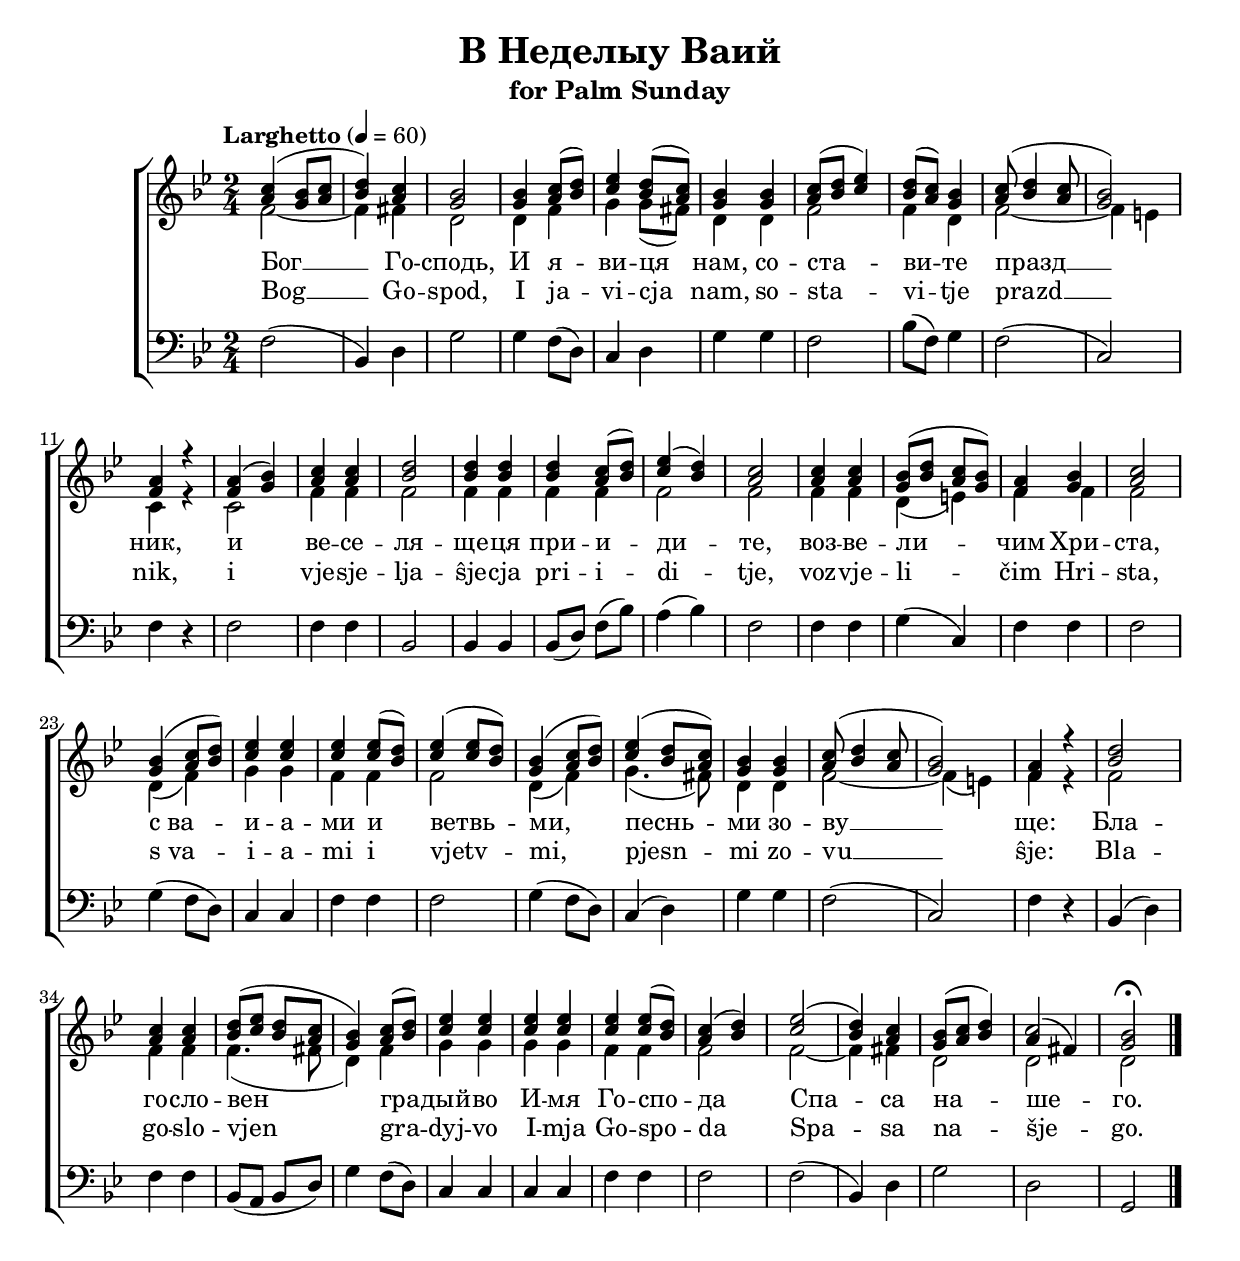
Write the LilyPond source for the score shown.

\version "2.18.2"

global = {
	\key g \minor
	\time 2/4
	\tempo Larghetto 4 = 60
}

\header {
	title = "В Неделыу Ваий" % - trans: For Palm Sunday
	subtitle = "for Palm Sunday"
	composer = ""
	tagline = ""
}

Cyrillic = \lyricmode {
	Бог __ Го -- сподь, И я -- ви -- ця нам,
	со -- ста -- ви -- те празд __ ник,
	и 
	ве -- се -- ля -- ще -- ця при -- и -- ди -- те,
	воз -- ве -- ли -- чим Хри -- ста,
	с_ва -- и -- а -- ми и ветвь -- ми,
	песнь -- ми зо -- ву __ ще:
	Бла -- го -- сло -- вен гра -- дый -- во И -- мя
	Го -- спо -- да Спа -- са на -- ше -- го.
}

Latin = \lyricmode {
	Bog __ Go -- spod, I ja -- vi -- cja nam,
	so -- sta -- vi -- tje prazd __ nik,
	i 
	vje -- sje -- lja -- ŝje -- cja pri -- i -- di -- tje,
	voz -- vje -- li -- čim Hri -- sta,
	s_va -- i -- a -- mi i vjetv -- mi,
	pjesn -- mi zo -- vu __ ŝje:
	Bla -- go -- slo -- vjen gra -- dyj -- vo I -- mja
	Go -- spo -- da Spa -- sa na -- šje -- go.
}

sopMusic = \relative {
	c''4 (bes8 c | d4) c | bes2 | bes4 c8 (d) | ees4 d8 (c) | bes4 bes | c8 (d ees4) | d8 (c) bes4 |
	c8 (d4 c8 | bes2) | a4 r | a(bes) | c c | d2 | d4 d | d c8 (d) |
	ees4 (d) | c2 | c4 c | bes8 (d c bes) | a4 bes | c2 | bes4 (c8 d) |
	ees4 ees | ees ees8 (d) | ees4 (ees8 d) | bes4 (c8 d) | ees4 (d8 c) | bes4 bes | c8 (d4 c8 | bes2) | a4 r |
	d2 | c4 c | d8 (ees d c | bes4) c8 (d) | ees4 ees | ees ees |
	ees ees8 (d) | c4 (d) | ees2 (|d4) c | bes8 (c d4) | c2 | bes \fermata \bar "|."
}

altoMusic = \relative {
	a'4 (g8 a | bes4) a | g2 | g4 a8 (bes) | c4 bes8 (a) | g4 g | a8 (bes c4) | bes8 (a) g4 |
	a8 (bes4 a8 | g2) | f4 r | f(g) | a a | bes2 | bes4 bes | bes a8 (bes) |
	c4 (bes) | a2 | a4 a | g8 (bes a g) | f4 g | a2 | g4 (a8 bes) |
	c4 c | c c8 (bes) | c4 (c8 bes) | g4 (a8 bes) | c4 (bes8 a) | g4 g | a8 (bes4 a8 | g2) | f4 r |
	bes2 | a4 a | bes8 (c bes a | g4) a8 (bes) | c4 c | c c |
	c c8 (bes) | a4 (bes) | c2 (|bes4) a | g8 (a bes4) | a (fis) | g2
}

tenorMusic = \relative {
	f'2~ | f4 fis | d2 | d4 f | g g8 (fis) | d4 d | f2 | f4 d |
	f2~ | f4 e | c r | c2 | f4 f | f2 | f4 f | f f |
	f2 | f | f4 f | d (e) | f f |  f2 | d4 (f) |
	g g | f f | f2 | d4 (f) | g4. (fis8) | d4 d | f2~ | f4 (e) | f r |
	f2 | f4 f |f4. (fis8 | d4) f | g g | g g |
	f f | f2 | f~ | f4 fis | d2 | d | d
}

bassMusic = \relative {
	f2( |bes,4) d | g2 | g4 f8( d) | c4 d | g g | f2 | bes8( f) g4 |
	f2( | c) | f4 r | f2 | f4 f | bes,2 | bes4 bes | bes8( d) f( bes) |
	a4( bes) | f2 | f4 f | g( c,) | f f | f2 | g4( f8 d8) |
	c4 c | f f | f2 | g4( f8 d8) | c4( d) | g g | f2( | c) | f4 r |
	bes,( d) | f f | bes,8( a bes d ) | g4 f8( d) | c4 c | c c |
	f f | f2 | f( | bes,4) d | g2 | d | g,
}

\score {
	\new ChoirStaff <<
		\new Staff = "highStaff" <<
			\new Voice = "high_voice" {
				\voiceOne << \global \sopMusic \altoMusic >>
			}
			\new Voice = "tenors" {
				\voiceTwo << \global \tenorMusic >>
			}
		>>
		\new Lyrics = "highLyrics" \lyricsto "high_voice" \Cyrillic
		\new Lyrics = "lowLyrics" \lyricsto "high_voice" \Latin
		\new Staff = "lowStaff" <<
			\clef bass
			\new Voice = "basses" {
				<< \global \bassMusic >>
			}
		>>
	>>
	\layout {
	}
	\midi {
		%\set Staff.midiInstrument = #"lead 1 (square)"
		\set Staff.midiInstrument = #"bright acoustic"
	}
}

%\include "TEMPLATES_DIRECTORY/satb.ily"

